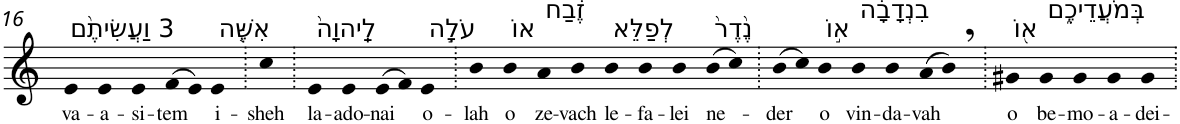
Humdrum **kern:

**kern	**text
*part1	*part1
*staff1	*staff1
*I"Piano	*
*I'Pno	*
!!LO:PB:g=z
*clefG2	*
*k[]	*
=16	=16
!LO:TX:a:t=3 וַעֲשִׂיתֶ֨ם	!
!	!LO:LY:b
4e	va-
!	!LO:LY:b
4e	-a-
!	!LO:LY:b
4e	-si-
!	!LO:LY:b
(>8f	-tem
8e)	.
!LO:TX:a:t=אִשֶּׁ֤ה	!
!	!LO:LY:b
4e	i-
=17.	=17.
!	!LO:LY:b
4cc	-sheh
=18.	=18.
!LO:TX:a:t=לַֽיהוָה֙	!
!	!LO:LY:b
4e	la-
!	!LO:LY:b
4e	-ado-
!	!LO:LY:b
(>8e	-nai
8f)	.
!LO:TX:a:t=עֹלָ֣ה	!
!	!LO:LY:b
4e	o-
=19.	=19.
!	!LO:LY:b
4b	-lah
!LO:TX:a:t=אוֹ	!
!	!LO:LY:b
4b	o
!LO:TX:a:t=זֶ֔בַח	!
!	!LO:LY:b
4a	ze-
!	!LO:LY:b
4b	-vach
!LO:TX:a:t=לְפַלֵּא	!
!	!LO:LY:b
4b	le-
!	!LO:LY:b
4b	-fa-
!	!LO:LY:b
4b	-lei
!LO:TX:a:t=נֶ֙דֶר֙	!
!	!LO:LY:b
(>8b	ne-
8cc)	.
=20.	=20.
!	!LO:LY:b
(>8b	-der
8cc)	.
!LO:TX:a:t=א֣וֹ	!
!	!LO:LY:b
4b	o
!LO:TX:a:t=בִנְדָבָ֔ה	!
!	!LO:LY:b
4b	vin-
!	!LO:LY:b
4b	-da-
!	!LO:LY:b
(>8a	-vah
8b,)	.
=21.	=21.
!LO:TX:a:t=א֖וֹ	!
!	!LO:LY:b
4g#X	o
!LO:TX:a:t=בְּמֹעֲדֵיכֶ֑ם	!
!	!LO:LY:b
4g#	be-
!	!LO:LY:b
4g#	-mo-
!	!LO:LY:b
4g#	-a-
!	!LO:LY:b
4g#	-dei-
=.	=.
*-	*-
